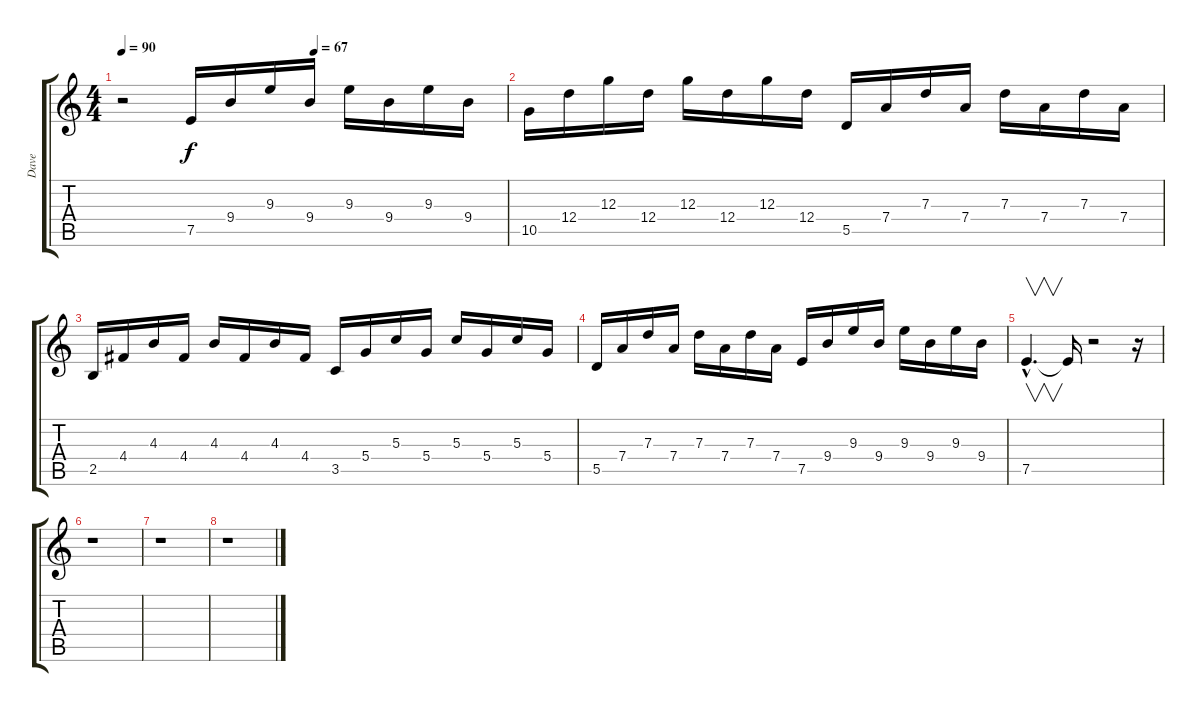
\track ("Dave" "Dave") {instrument acousticguitarnylon}
\staff {score tabs}
\tuning (E4 B3 G3 D3 A2 E2) {hide}
\ts (4 4)
\tempo 90
\tempo (67 0.5)
\clef g2
\ks c
r.2{dy f} 7.5.16{volume 11 instrument acousticguitarsteel} 9.4.16 9.3.16 9.4.16 9.3.16 9.4.16 9.3.16 9.4.16 |
10.5.16 12.4.16 12.3.16 12.4.16 12.3.16 12.4.16 12.3.16 12.4.16 5.5.16 7.4.16 7.3.16 7.4.16 7.3.16 7.4.16 7.3.16 7.4.16 |
2.5.16 4.4.16 4.3.16 4.4.16 4.3.16 4.4.16 4.3.16 4.4.16 3.5.16 5.4.16 5.3.16 5.4.16 5.3.16 5.4.16 5.3.16 5.4.16 |
5.5.16 7.4.16 7.3.16 7.4.16 7.3.16 7.4.16 7.3.16 7.4.16 7.5.16 9.4.16 9.3.16 9.4.16 9.3.16 9.4.16 9.3.16 9.4.16 |
7.5{hac}.4{v d} 7.5{t}.16 r.2 r.16 |
r.1 |
r.1 |
r.1
